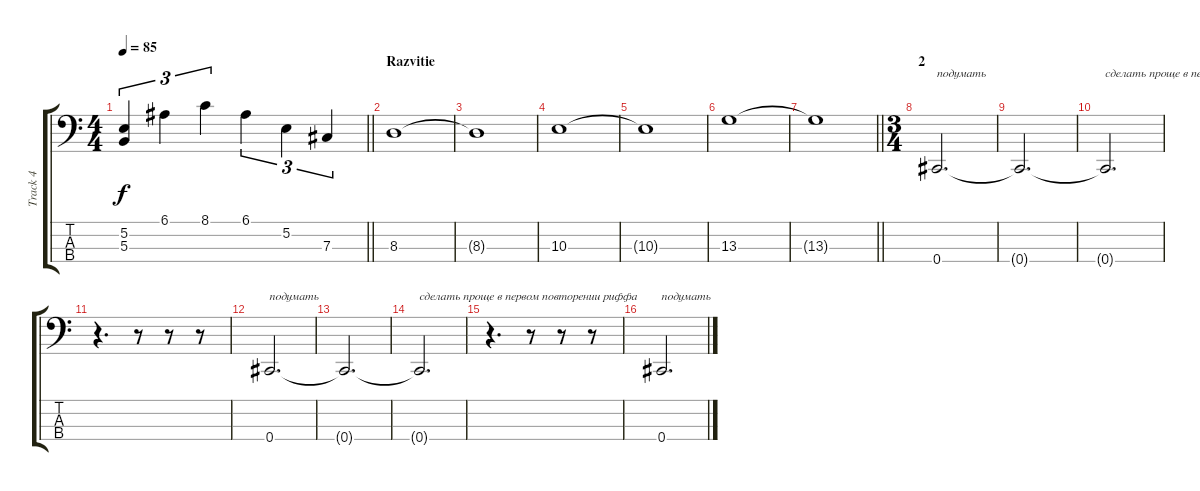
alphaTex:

\track ("Track 4" "Track 4") {instrument electricbassfinger}
\staff {score tabs}
\tuning (E2 B1 Gb1 Db1) {hide}
\ts (4 4)
\tempo 85
\clef f4
\barLineRight lightlight
\ks c
(5.2 5.3{t}).4{tu (3 2) dy f} 6.1.4{tu (3 2)} 8.1.4{tu (3 2)} 6.1.4{tu (3 2)} 5.2.4{tu (3 2)} 7.3.4{tu (3 2)} |
\section ("" "Razvitie")
8.3.1 |
8.3{t}.1 |
10.3.1 |
10.3{t}.1 |
13.3.1 |
\barLineRight lightlight
13.3{t}.1 |
\ts (3 4)
\section ("" "2")
0.4.2{d txt "подумать"} |
0.4{t}.2{d} |
0.4{t}.2{d txt "сделать проще в первом повторении риффа"} |
r.4{d} r.8 r.8 r.8 |
0.4.2{d txt "подумать"} |
0.4{t}.2{d} |
0.4{t}.2{d txt "сделать проще в первом повторении риффа"} |
r.4{d} r.8 r.8 r.8 |
0.4.2{d txt "подумать"}
